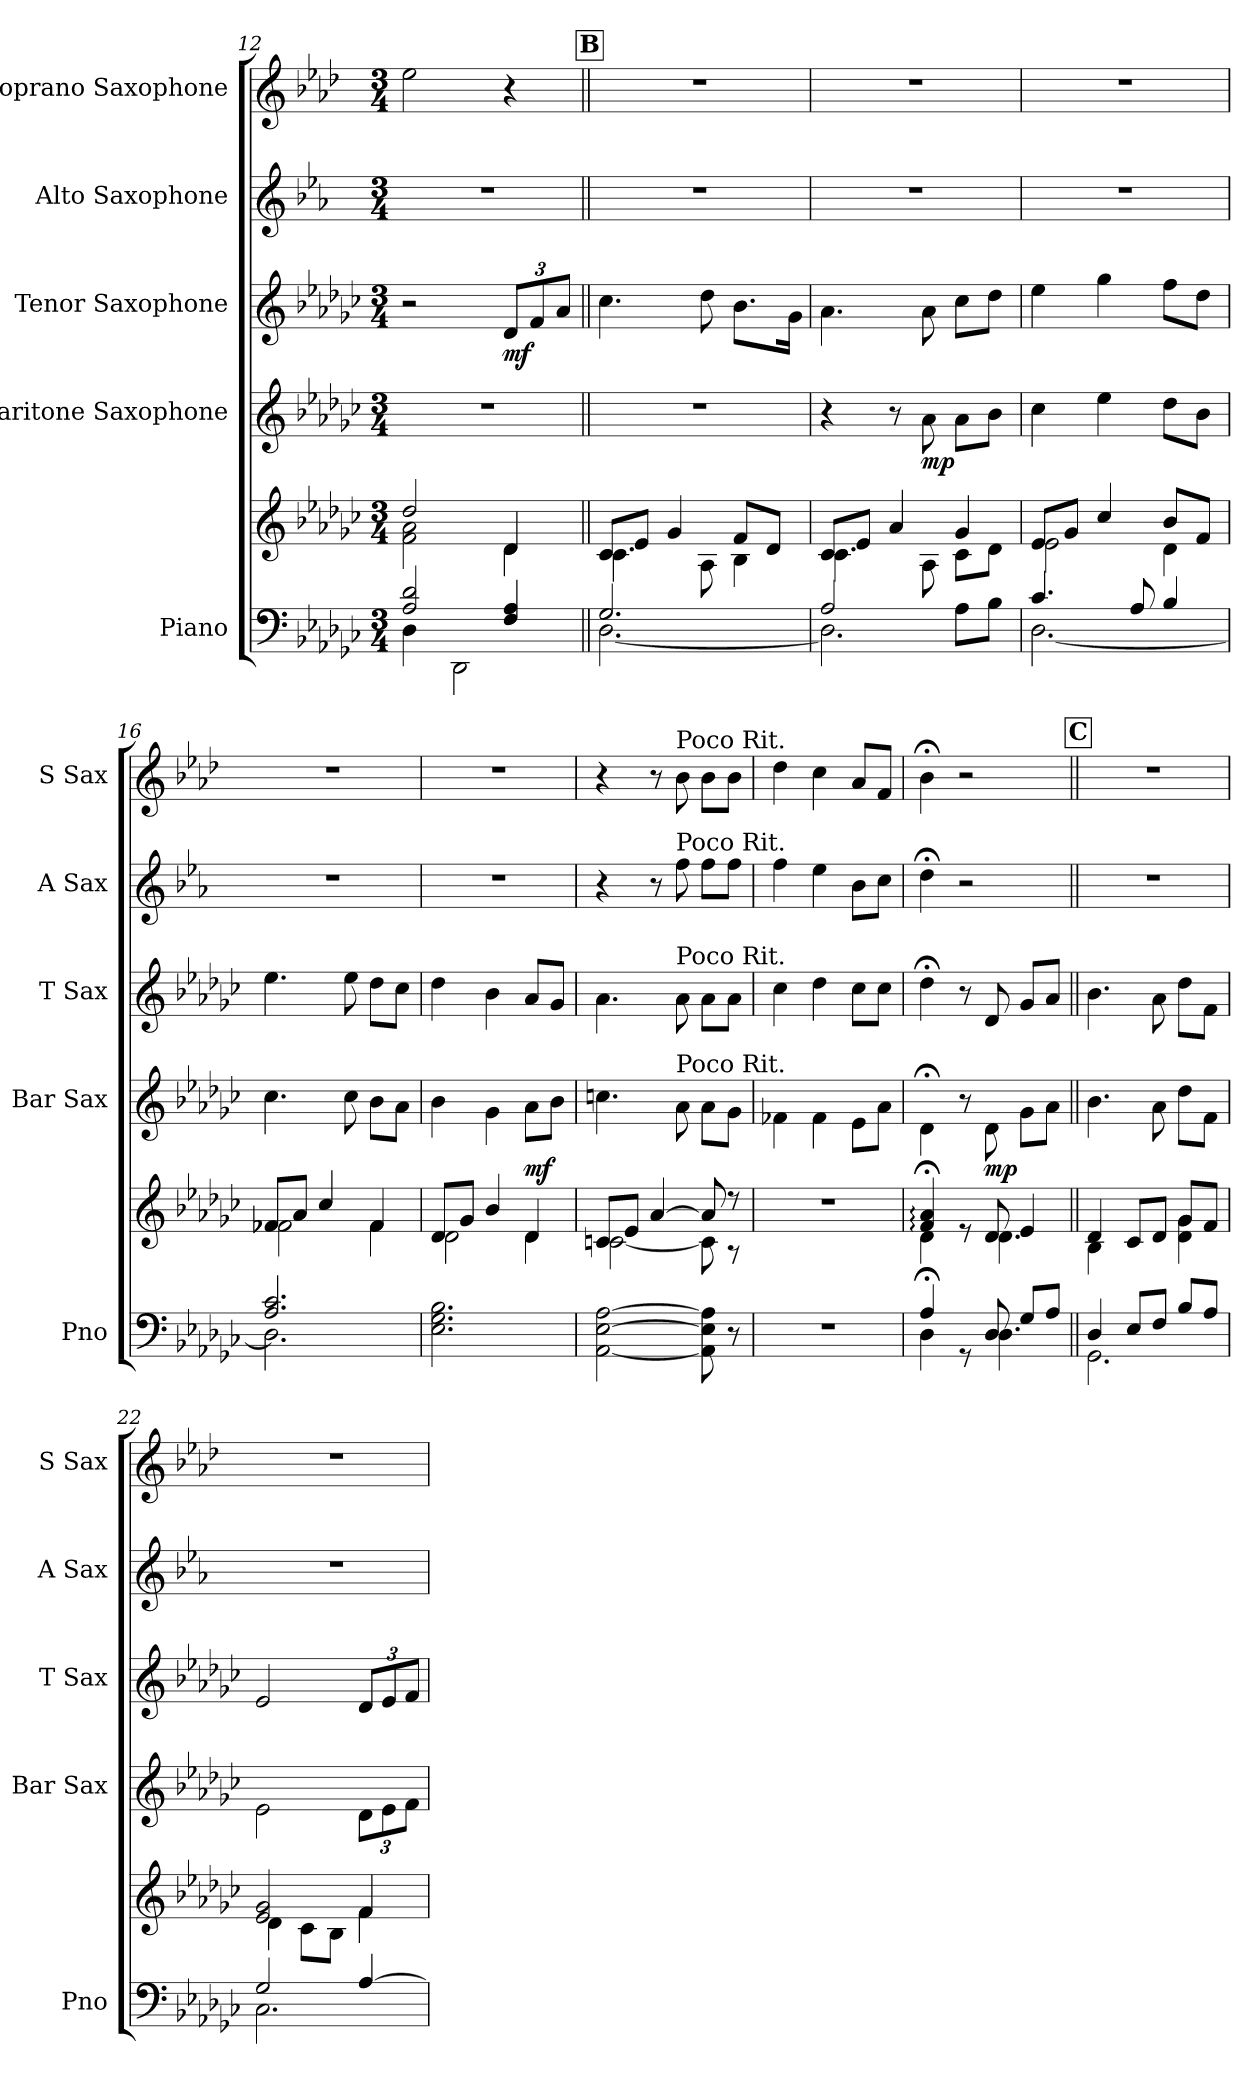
**kern	**kern	**kern	**dynam	**kern	**dynam	**kern	**kern
*part5	*part5	*part4	*part4	*part3	*part3	*part2	*part1
*staff6	*staff5	*staff4	*staff4	*staff3	*staff3	*staff2	*staff1
*I"Piano	*	*I"Baritone Saxophone	*	*I"Tenor Saxophone	*	*I"Alto Saxophone	*I"Soprano Saxophone
*I'Pno	*	*I'Bar Sax	*	*I'T Sax	*	*I'A Sax	*I'S Sax
*clefF4	*clefG2	*clefG2	*	*clefG2	*	*clefG2	*clefG2
*	*	*ITrd12c21	*	*ITrd8c14	*	*ITrd5c9	*ITrd1c2
*k[b-e-a-d-g-c-]	*k[b-e-a-d-g-c-]	*k[b-e-a-d-g-c-]	*	*k[b-e-a-d-g-c-]	*	*k[b-e-a-d-g-c-]	*k[b-e-a-d-g-c-]
*M3/4	*M3/4	*M3/4	*	*M3/4	*	*M3/4	*M3/4
=12	=12	=12	=12	=12	=12	=12	=12
*^	*^	*	*	*	*	*	*
2A-/ 2d-/	4D-\	2dd-/	2f\ 2a-\	2.r	.	2r	.	2.r	2dd-\
.	2DD-\	.	.	.	.	.	.	.	.
*	*	*	*	*	*	*Xbrackettup	*	*	*
!	!	!	!	!	!	!	!LO:DY:b	!	!
4F/ 4A-/	.	4d-/	4d-\	.	.	12D-/L	mf	.	4r
.	.	.	.	.	.	12F/	.	.	.
.	.	.	.	.	.	12A-/J	.	.	.
!!LO:REH:place=s1:a:B:fs=14:t=B
=13||	=13||	=13||	=13||	=13||	=13||	=13||	=13||	=13||	=13||
2.G-/	[2.D-\	8c-/L	4.c-\	2.r	.	4.c-\	.	2.r	2.r
.	.	8e-/J	.	.	.	.	.	.	.
.	.	4g-/	.	.	.	.	.	.	.
.	.	.	8A-\	.	.	8d-\	.	.	.
.	.	8f/L	4B-\	.	.	8.B-\L	.	.	.
.	.	8d-/J	.	.	.	.	.	.	.
.	.	.	.	.	.	16G-\Jk	.	.	.
=14	=14	=14	=14	=14	=14	=14	=14	=14	=14
2A-/	2.D-\]	8c-/L	4.c-\	4r	.	4.A-\	.	2.r	2.r
.	.	8e-/J	.	.	.	.	.	.	.
.	.	4a-/	.	8r	.	.	.	.	.
!	!	!	!	!	!LO:DY:b	!	!	!	!
.	.	.	8A-\	8A-\	mp	8A-\	.	.	.
8A-\L	.	4g-/	8c-\L	8A-\L	.	8c-\L	.	.	.
8B-\J	.	.	8d-\J	8B-\J	.	8d-\J	.	.	.
!!LO:LB:g=z
=15	=15	=15	=15	=15	=15	=15	=15	=15	=15
4.c-/	[2.D-\	8e-/L	2e-\	4c-\	.	4e-\	.	2.r	2.r
.	.	8g-/J	.	.	.	.	.	.	.
.	.	4cc-/	.	4e-\	.	4g-\	.	.	.
8A-/	.	.	.	.	.	.	.	.	.
4B-/	.	8b-/L	4d-\	8d-\L	.	8f\L	.	.	.
.	.	8f/J	.	8B-\J	.	8d-\J	.	.	.
=16	=16	=16	=16	=16	=16	=16	=16	=16	=16
2.A-/ 2.c-/	2.D-\]	8f-X/L	2f-\	4.c-\	.	4.e-\	.	2.r	2.r
.	.	8a-/J	.	.	.	.	.	.	.
.	.	4cc-/	.	.	.	.	.	.	.
.	.	.	.	8c-\	.	8e-\	.	.	.
.	.	4f-/	4f-\	8B-\L	.	8d-\L	.	.	.
.	.	.	.	8A-\J	.	8c-\J	.	.	.
*v	*v	*	*	*	*	*	*	*	*
=17	=17	=17	=17	=17	=17	=17	=17	=17
2.E-\ 2.G-\ 2.B-\	8d-/L	2d-\	4B-\	.	4d-\	.	2.r	2.r
.	8g-/J	.	.	.	.	.	.	.
.	4b-/	.	4G-\	.	4B-\	.	.	.
!	!	!	!	!LO:DY:b	!	!	!	!
.	4d-/	4d-\	8A-\L	mf	8A-/L	.	.	.
.	.	.	8B-\J	.	8G-/J	.	.	.
=18	=18	=18	=18	=18	=18	=18	=18	=18
[2AA-\ [2E-\ [2A-\	8cn/L	[2c\	4.cn\	.	4.A-\	.	4r	4r
.	8e-/J	.	.	.	.	.	.	.
.	[4a-/	.	.	.	.	.	8r	8r
!	!	!	!	!	!	!	!	!LO:TX:a:t=Poco Rit.
!	!	!	!	!	!	!	!LO:TX:a:t=Poco Rit.	!
!	!	!	!	!	!LO:TX:a:t=Poco Rit.	!	!	!
!	!	!	!LO:TX:a:t=Poco Rit.	!	!	!	!	!
.	.	.	8A-\	.	8A-\	.	8a-\	8a-\
*	*	*	*	*	*	*	*	*MM72
8AA-\] 8E-\] 8A-\]	8a-/]	8c\]	8A-\L	.	8A-\L	.	8a-\L	8a-\L
8r	8r	8r	8G-\J	.	8A-\J	.	8a-\J	8a-\J
*	*v	*v	*	*	*	*	*	*
=19	=19	=19	=19	=19	=19	=19	=19
*	*	*	*	*	*	*	*MM70
2.r	2.r	4F-X\	.	4c-\	.	4a-\	4cc-\
*	*	*	*	*	*	*	*MM65
.	.	4F-\	.	4d-\	.	4g-\	4b-\
*	*	*	*	*	*	*	*MM60
.	.	8E-\L	.	8c-\L	.	8d-\L	8g-/L
.	.	8A-\J	.	8c-\J	.	8e-\J	8e-/J
=20	=20	=20	=20	=20	=20	=20	=20
*	*	*	*	*	*	*	*MM35
*^	*^	*	*	*	*	*	*
4A-;/	4D-\	4f/;<: 4a-/;<:	4d-\	4D-;<\	.	4d-;<\	.	4f;<\	4a-;<\
8rGG	8ryy	8re	8ryy	8r	.	8r	.	2r	2r
!	!	!	!	!	!LO:DY:b	!	!	!	!
8D-/	4.D-\	8d-/	4.d-\	8D-\	mp	8D-/	.	.	.
8G-/L	.	4e-/	.	8G-\L	.	8G-/L	.	.	.
8A-/J	.	.	.	8A-\J	.	8A-/J	.	.	.
!!LO:REH:place=s1:a:B:fs=14:t=C
=21||	=21||	=21||	=21||	=21||	=21||	=21||	=21||	=21||	=21||
4D-/	2.GG-\	4d-/	4B-\	4.B-\	.	4.B-\	.	2.r	2.r
8E-/L	.	8c-/L	4ryy	.	.	.	.	.	.
8F/J	.	8d-/J	.	8A-\	.	8A-\	.	.	.
8B-/L	.	8g-/L	4d-\ 4g-\	8d-\L	.	8d-\L	.	.	.
8A-/J	.	8f/J	.	8F\J	.	8F\J	.	.	.
!!LO:PB:g=z
=22	=22	=22	=22	=22	=22	=22	=22	=22	=22
2G-/	2.C-\	2e-/ 2g-/	4d-\	2E-\	.	2E-/	.	2.r	2.r
.	.	.	8c-\L	.	.	.	.	.	.
.	.	.	8B-\J	.	.	.	.	.	.
*	*	*	*	*Xbrackettup	*	*	*	*	*
[4A-/	.	4f/	4f\	12D-\L	.	12D-/L	.	.	.
.	.	.	.	12E-\	.	12E-/	.	.	.
.	.	.	.	12F\J	.	12F/J	.	.	.
*v	*v	*	*	*	*	*	*	*	*
*	*v	*v	*	*	*	*	*	*
=	=	=	=	=	=	=	=
*-	*-	*-	*-	*-	*-	*-	*-
